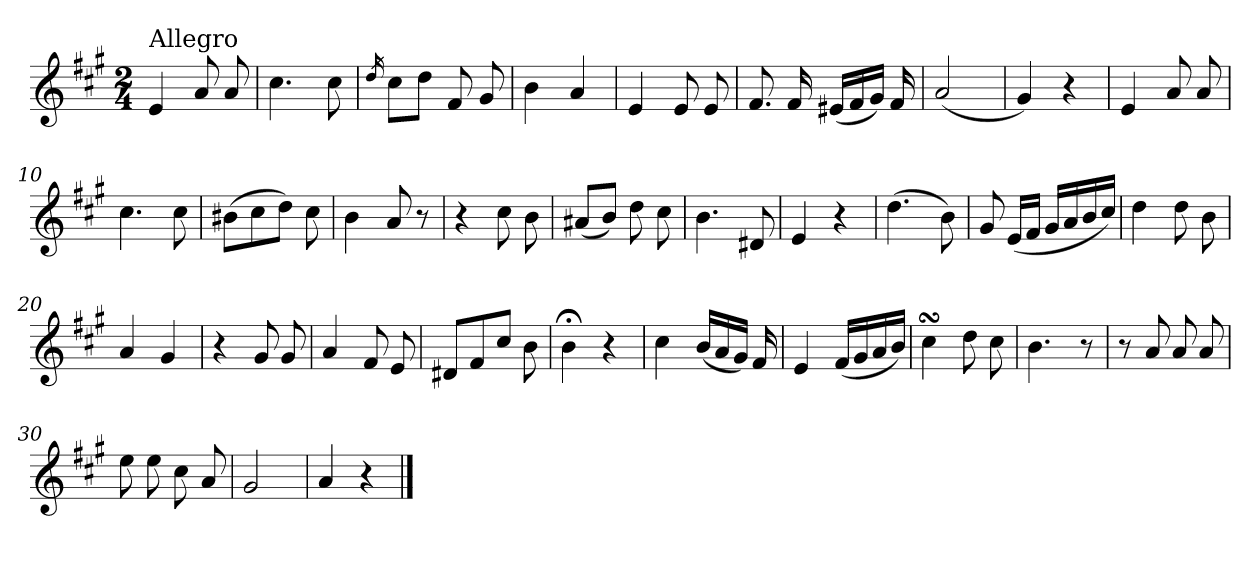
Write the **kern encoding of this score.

**kern
*part1
*staff1
*clefG2
*k[f#c#g#]
*A:
*M2/4
=1
!LO:TX:a:t=Allegro
4e/
8a/
8a/
=2
4.cc#\
8cc#\
=3
16qdd/
8cc#\L
8dd\J
8f#/
8g#/
=4
4b\
4a/
=5
4e/
8e/
8e/
=6
8.f#/
16f#/
(<16e#X/LL
16f#/
16g#/JJ)
16f#/
=7
(<2a/
=8
4g#/)
4r
!!LO:LB:g=z
=9
4e/
8a/
8a/
=10
4.cc#\
8cc#\
=11
(>8b#X\L
8cc#\
8dd\J)
8cc#\
=12
4b\
8a/
8r
=13
4r
8cc#\
8b\
=14
(<8a#X/L
8b/J)
8dd\
8cc#\
=15
4.b\
8d#X/
=16
4e/
4r
=17
(>4.dd\
8b\)
!!LO:LB:g=z
=18
8g#/
(<16e/LL
16f#/JJ
16g#/LL
16a/
16b/
16cc#/JJ)
=19
4dd\
8dd\
8b\
=20
4a/
4g#/
=21
4r
8g#/
8g#/
=22
4a/
8f#/
8e/
=23
8d#X/L
8f#/
8cc#/J
8b\
=24
4b;<\
4r
=25
4cc#\
(<16b/LL
16a/
16g#/JJ)
16f#/
!!LO:LB:g=z
=26
4e/
(<16f#/LL
16g#/
16a/
16b/JJ)
=27
4cc#sSsS\
8dd\
8cc#\
=28
4.b\
8r
=29
8r
8a/
8a/
8a/
=30
8ee\
8ee\
8cc#\
8a/
=31
2g#/
=32
4a/
4r
==
*-
